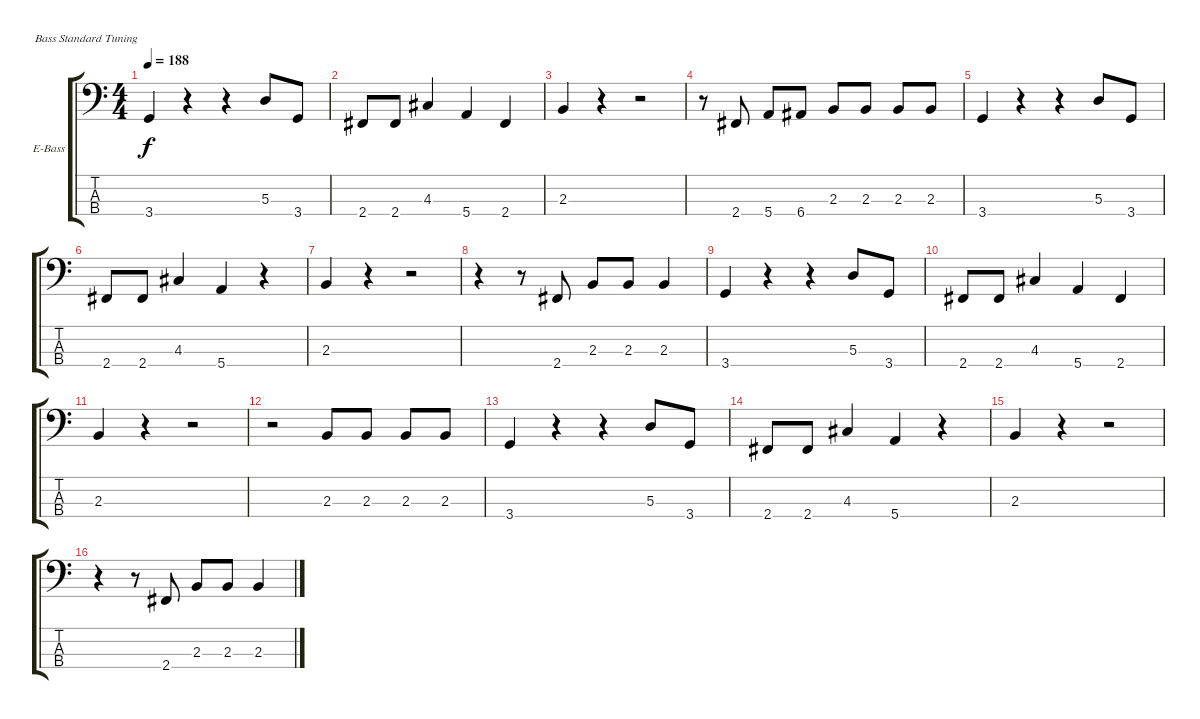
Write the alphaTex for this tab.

\defaultSystemsLayout 4
\bracketExtendMode groupsimilarinstruments
\firstSystemTrackNameOrientation horizontal
\otherSystemsTrackNameOrientation horizontal
\track ("Electric Bass" "E-Bass") {instrument electricbassfinger}
\staff {score tabs}
\tuning (G2 D2 A1 E1)
\ts (4 4)
\tempo 188
\clef f4
\ks c
3.4.4{dy f} r.4 r.4 5.3.8 3.4.8 |
2.4.8 2.4.8 4.3.4 5.4.4 2.4.4 |
2.3.4 r.4 r.2 |
r.8 2.4.8 5.4.8 6.4.8 2.3.8 2.3.8 2.3.8 2.3.8 |
3.4.4 r.4 r.4 5.3.8 3.4.8 |
2.4.8 2.4.8 4.3.4 5.4.4 r.4 |
2.3.4 r.4 r.2 |
r.4 r.8 2.4.8 2.3.8 2.3.8 2.3.4 |
3.4.4 r.4 r.4 5.3.8 3.4.8 |
2.4.8 2.4.8 4.3.4 5.4.4 2.4.4 |
2.3.4 r.4 r.2 |
r.2 2.3.8 2.3.8 2.3.8 2.3.8 |
3.4.4 r.4 r.4 5.3.8 3.4.8 |
2.4.8 2.4.8 4.3.4 5.4.4 r.4 |
2.3.4 r.4 r.2 |
r.4 r.8 2.4.8 2.3.8 2.3.8 2.3.4
